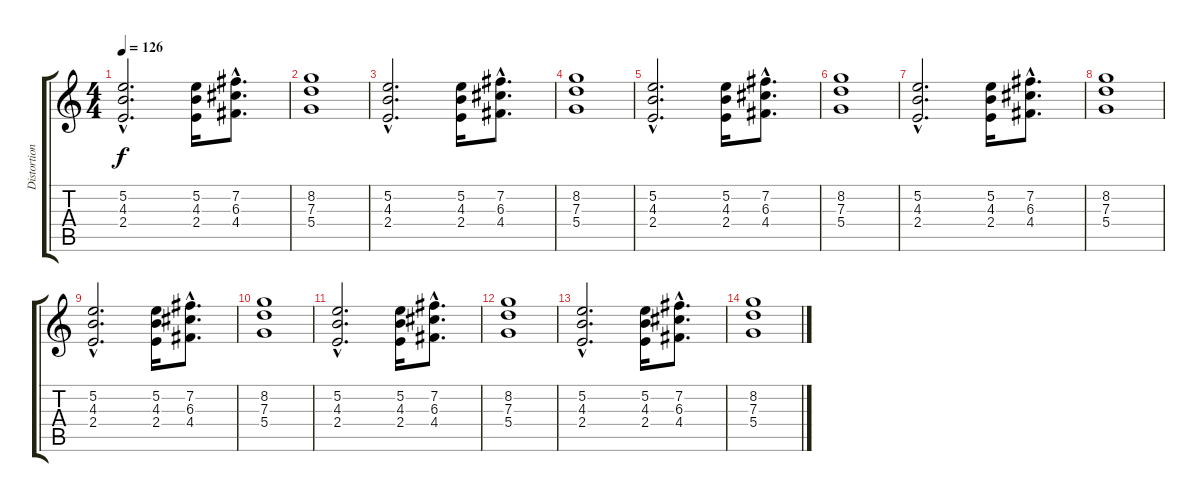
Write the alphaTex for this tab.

\track ("Distortion Guitar 3" "Distortion") {instrument distortionguitar}
\staff {score tabs}
\tuning (E4 B3 G3 D3 A2 E2) {hide}
\ts (4 4)
\tempo 126
\clef g2
\ks c
(5.2{hac} 4.3{hac} 2.4{hac}).2{d dy f} (5.2 4.3 2.4).16 (7.2{hac} 6.3{hac} 4.4{hac}).8{d} |
(8.2 7.3 5.4).1 |
(5.2{hac} 4.3{hac} 2.4{hac}).2{d} (5.2 4.3 2.4).16 (7.2{hac} 6.3{hac} 4.4{hac}).8{d} |
(8.2 7.3 5.4).1 |
(5.2{hac} 4.3{hac} 2.4{hac}).2{d} (5.2 4.3 2.4).16 (7.2{hac} 6.3{hac} 4.4{hac}).8{d} |
(8.2 7.3 5.4).1 |
(5.2{hac} 4.3{hac} 2.4{hac}).2{d} (5.2 4.3 2.4).16 (7.2{hac} 6.3{hac} 4.4{hac}).8{d} |
(8.2 7.3 5.4).1 |
(5.2{hac} 4.3{hac} 2.4{hac}).2{d} (5.2 4.3 2.4).16 (7.2{hac} 6.3{hac} 4.4{hac}).8{d} |
(8.2 7.3 5.4).1 |
(5.2{hac} 4.3{hac} 2.4{hac}).2{d} (5.2 4.3 2.4).16 (7.2{hac} 6.3{hac} 4.4{hac}).8{d} |
(8.2 7.3 5.4).1 |
(5.2{hac} 4.3{hac} 2.4{hac}).2{d} (5.2 4.3 2.4).16 (7.2{hac} 6.3{hac} 4.4{hac}).8{d} |
(8.2 7.3 5.4).1
